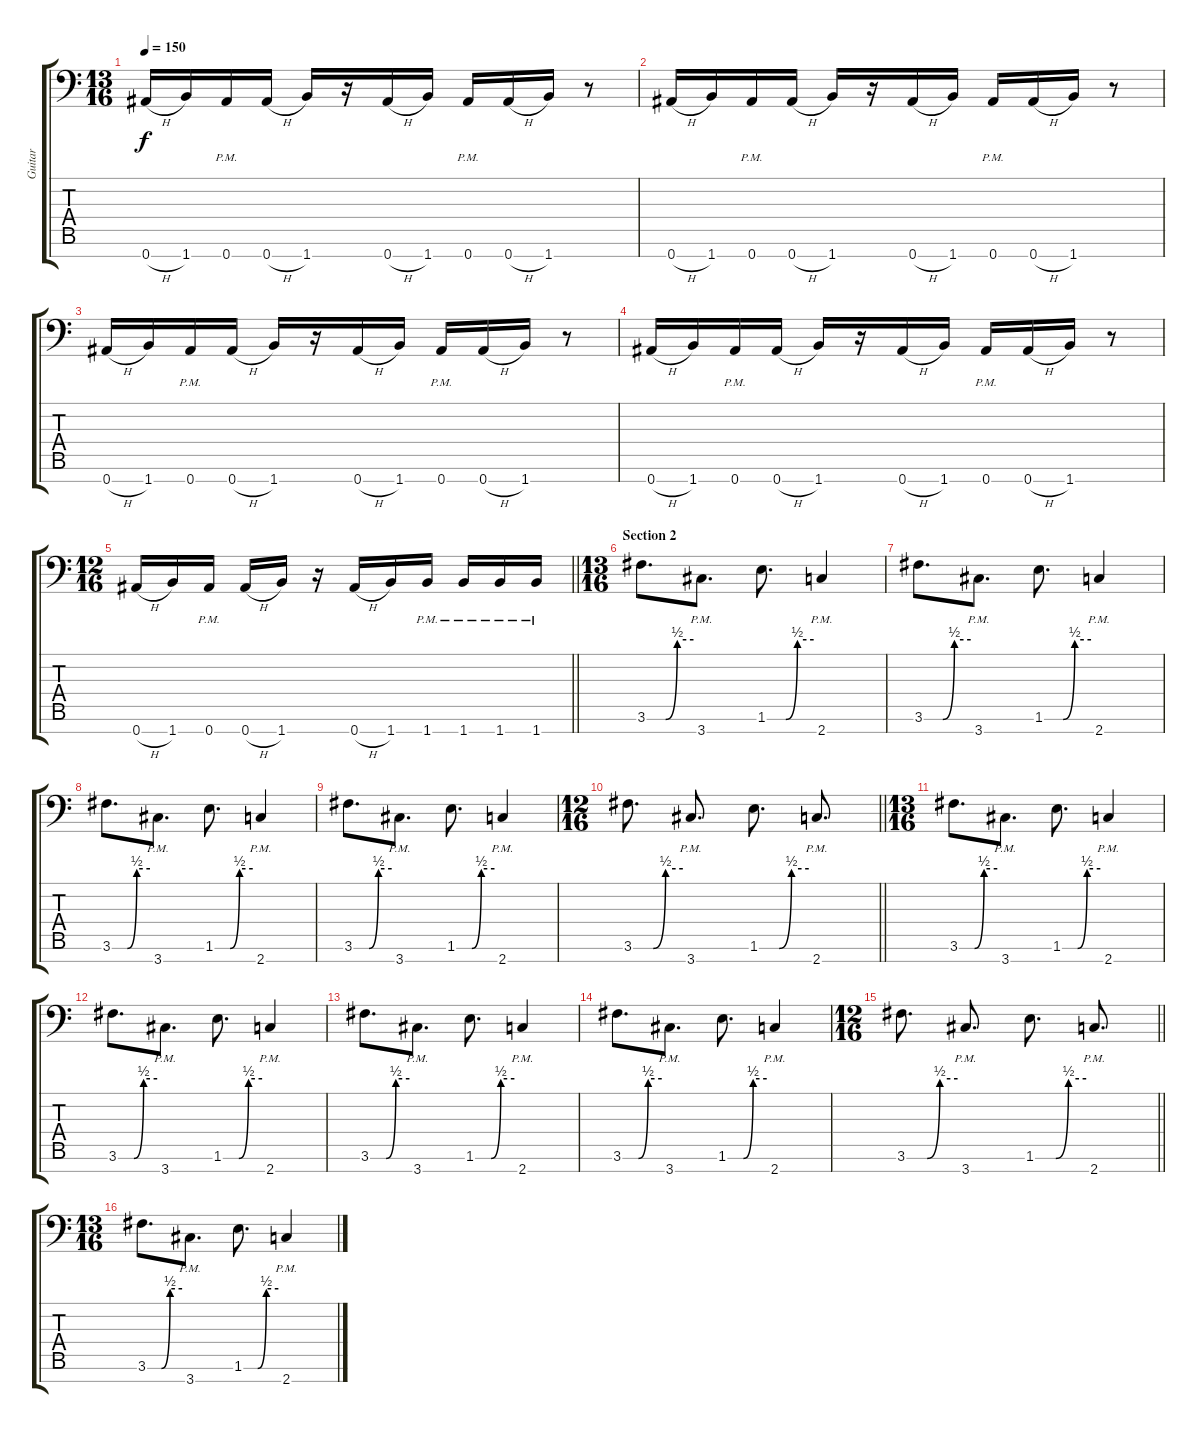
\track ("Guitar" "Guitar") {instrument distortionguitar}
\staff {score tabs}
\tuning (Eb4 Bb3 Gb3 Db3 Ab2 Eb2 Bb1) {hide}
\ts (13 16)
\tempo 150
\clef f4
\ks c
0.7{h}.16{dy f} 1.7.16 0.7{pm}.16 0.7{h}.16 1.7.16 r.16 0.7{h}.16 1.7.16 0.7{pm}.16 0.7{h}.16 1.7.16 r.8 |
0.7{h}.16 1.7.16 0.7{pm}.16 0.7{h}.16 1.7.16 r.16 0.7{h}.16 1.7.16 0.7{pm}.16 0.7{h}.16 1.7.16 r.8 |
0.7{h}.16 1.7.16 0.7{pm}.16 0.7{h}.16 1.7.16 r.16 0.7{h}.16 1.7.16 0.7{pm}.16 0.7{h}.16 1.7.16 r.8 |
0.7{h}.16 1.7.16 0.7{pm}.16 0.7{h}.16 1.7.16 r.16 0.7{h}.16 1.7.16 0.7{pm}.16 0.7{h}.16 1.7.16 r.8 |
\ts (12 16)
\barLineRight lightlight
0.7{h}.16 1.7.16 0.7{pm}.16 0.7{h}.16 1.7.16 r.16 0.7{h}.16 1.7.16 1.7{pm}.16 1.7{pm}.16 1.7{pm}.16 1.7{pm}.16 |
\ts (13 16)
\section ("" "Section 2")
3.6{be (custom 0 0 24 0 39 2 60 2)}.8{d} 3.7{pm}.8{d} 1.6{be (custom 0 0 24 0 39 2 60 2)}.8{d} 2.7{pm}.4 |
3.6{be (custom 0 0 24 0 39 2 60 2)}.8{d} 3.7{pm}.8{d} 1.6{be (custom 0 0 24 0 39 2 60 2)}.8{d} 2.7{pm}.4 |
3.6{be (custom 0 0 24 0 39 2 60 2)}.8{d} 3.7{pm}.8{d} 1.6{be (custom 0 0 24 0 39 2 60 2)}.8{d} 2.7{pm}.4 |
3.6{be (custom 0 0 24 0 39 2 60 2)}.8{d} 3.7{pm}.8{d} 1.6{be (custom 0 0 24 0 39 2 60 2)}.8{d} 2.7{pm}.4 |
\ts (12 16)
\barLineRight lightlight
3.6{be (custom 0 0 24 0 39 2 60 2)}.8{d} 3.7{pm}.8{d} 1.6{be (custom 0 0 24 0 39 2 60 2)}.8{d} 2.7{pm}.8{d} |
\ts (13 16)
3.6{be (custom 0 0 24 0 39 2 60 2)}.8{d} 3.7{pm}.8{d} 1.6{be (custom 0 0 24 0 39 2 60 2)}.8{d} 2.7{pm}.4 |
3.6{be (custom 0 0 24 0 39 2 60 2)}.8{d} 3.7{pm}.8{d} 1.6{be (custom 0 0 24 0 39 2 60 2)}.8{d} 2.7{pm}.4 |
3.6{be (custom 0 0 24 0 39 2 60 2)}.8{d} 3.7{pm}.8{d} 1.6{be (custom 0 0 24 0 39 2 60 2)}.8{d} 2.7{pm}.4 |
3.6{be (custom 0 0 24 0 39 2 60 2)}.8{d} 3.7{pm}.8{d} 1.6{be (custom 0 0 24 0 39 2 60 2)}.8{d} 2.7{pm}.4 |
\ts (12 16)
\barLineRight lightlight
3.6{be (custom 0 0 24 0 39 2 60 2)}.8{d} 3.7{pm}.8{d} 1.6{be (custom 0 0 24 0 39 2 60 2)}.8{d} 2.7{pm}.8{d} |
\ts (13 16)
3.6{be (custom 0 0 24 0 39 2 60 2)}.8{d} 3.7{pm}.8{d} 1.6{be (custom 0 0 24 0 39 2 60 2)}.8{d} 2.7{pm}.4
